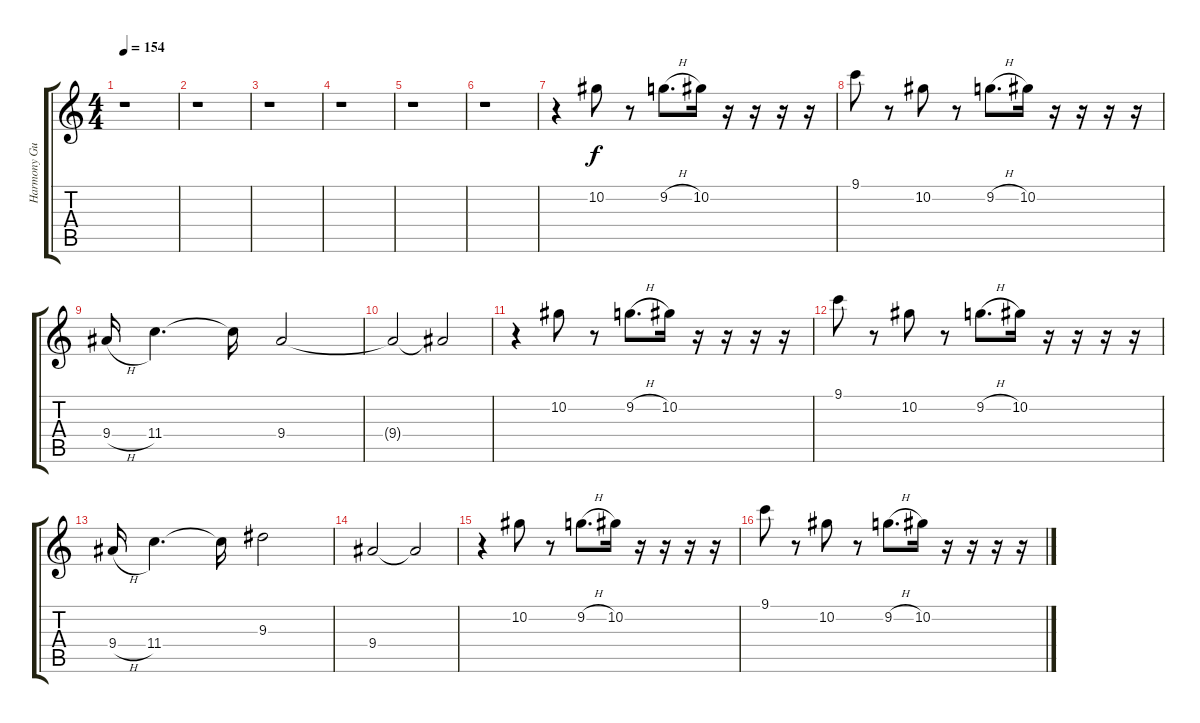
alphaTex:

\track ("Harmony Guitar 1" "Harmony Gu") {instrument acousticguitarsteel}
\staff {score tabs}
\tuning (Eb4 Bb3 Gb3 Db3 Ab2 Db2) {hide}
\ts (4 4)
\tempo 154
\clef g2
\ks c
r.1{dy f} |
r.1 |
r.1 |
r.1 |
r.1 |
r.1 |
r.4 10.2.8 r.8 9.2{h}.8{d} 10.2.16 r.16 r.16 r.16 r.16 |
9.1.8 r.8 10.2.8 r.8 9.2{h}.8{d} 10.2.16 r.16 r.16 r.16 r.16 |
9.4{h}.16 11.4.4{d} 11.4{t}.16 9.4.2 |
9.4{t}.2 9.4{t}.2 |
r.4 10.2.8 r.8 9.2{h}.8{d} 10.2.16 r.16 r.16 r.16 r.16 |
9.1.8 r.8 10.2.8 r.8 9.2{h}.8{d} 10.2.16 r.16 r.16 r.16 r.16 |
9.4{h}.16 11.4.4{d} 11.4{t}.16 9.3.2 |
9.4.2 9.4{t}.2 |
r.4 10.2.8 r.8 9.2{h}.8{d} 10.2.16 r.16 r.16 r.16 r.16 |
9.1.8 r.8 10.2.8 r.8 9.2{h}.8{d} 10.2.16 r.16 r.16 r.16 r.16
